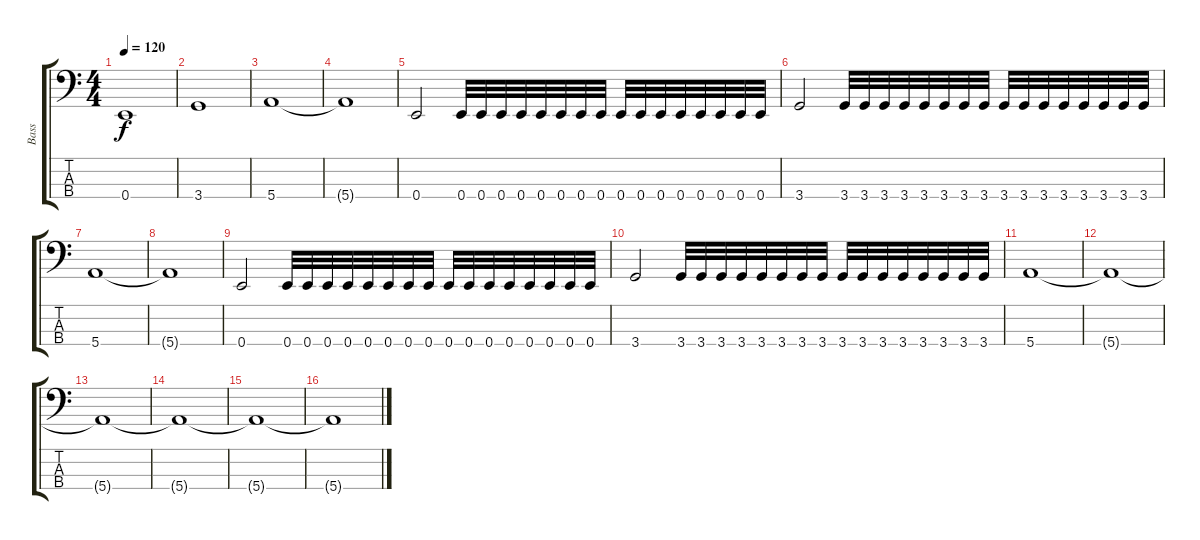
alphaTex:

\track ("Bass" "Bass") {instrument electricbasspick}
\staff {score tabs}
\tuning (G2 D2 A1 E1) {hide}
\ts (4 4)
\tempo 120
\clef f4
\ks c
0.4.1{dy f} |
3.4.1 |
5.4.1 |
5.4{t}.1 |
0.4.2 0.4.32 0.4.32 0.4.32 0.4.32 0.4.32 0.4.32 0.4.32 0.4.32 0.4.32 0.4.32 0.4.32 0.4.32 0.4.32 0.4.32 0.4.32 0.4.32 |
3.4.2 3.4.32 3.4.32 3.4.32 3.4.32 3.4.32 3.4.32 3.4.32 3.4.32 3.4.32 3.4.32 3.4.32 3.4.32 3.4.32 3.4.32 3.4.32 3.4.32 |
5.4.1 |
5.4{t}.1 |
0.4.2 0.4.32 0.4.32 0.4.32 0.4.32 0.4.32 0.4.32 0.4.32 0.4.32 0.4.32 0.4.32 0.4.32 0.4.32 0.4.32 0.4.32 0.4.32 0.4.32 |
3.4.2 3.4.32 3.4.32 3.4.32 3.4.32 3.4.32 3.4.32 3.4.32 3.4.32 3.4.32 3.4.32 3.4.32 3.4.32 3.4.32 3.4.32 3.4.32 3.4.32 |
5.4.1 |
5.4{t}.1 |
5.4{t}.1 |
5.4{t}.1 |
5.4{t}.1 |
5.4{t}.1
